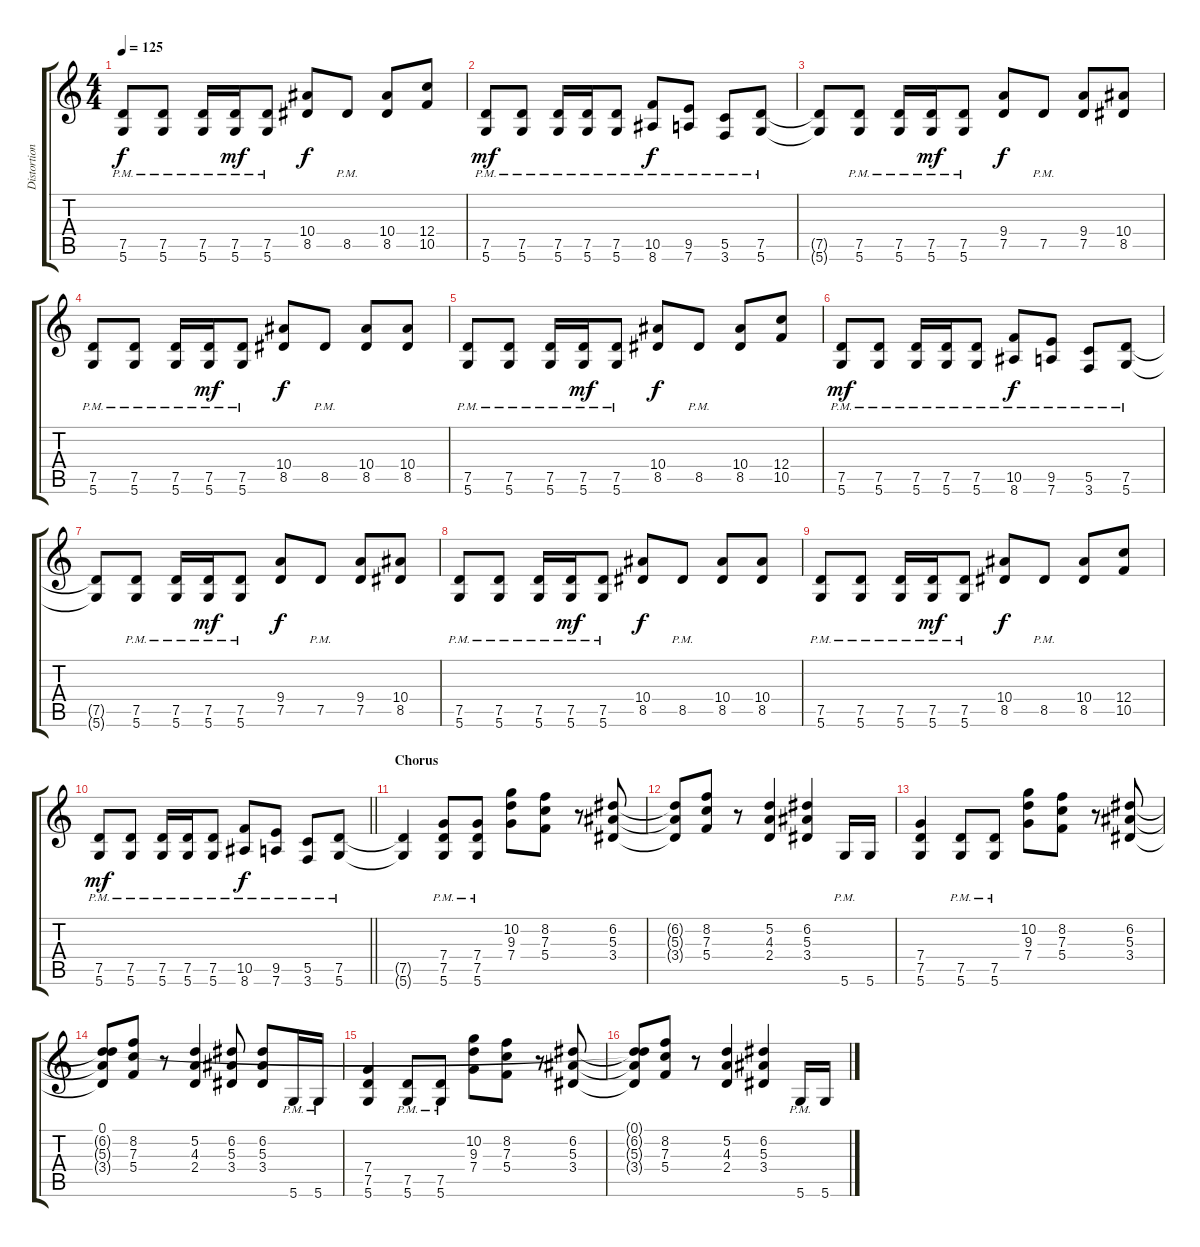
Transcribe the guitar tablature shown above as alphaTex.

\track ("Distortion guitar" "Distortion") {instrument distortionguitar}
\staff {score tabs}
\tuning (D4 A3 F3 C3 G2 D2) {hide}
\ts (4 4)
\tempo 125
\clef g2
\ks c
(7.5{pm} 5.6{pm}).8{dy f} (7.5{pm} 5.6{pm}).8 (7.5 5.6{pm}).16 (7.5{pm} 5.6{pm}).16{dy mf} (7.5 5.6{pm}).8 (10.4 8.5).8{dy f} 8.5{pm}.8 (10.4 8.5).8 (12.4 10.5).8 |
(7.5{pm} 5.6{pm}).8{dy mf} (7.5{pm} 5.6{pm}).8 (7.5 5.6{pm}).16 (7.5{pm} 5.6{pm}).16 (7.5{pm} 5.6{pm}).8 (10.5{pm} 8.6).8{dy f} (9.5{pm} 7.6).8 (5.5 3.6{pm}).8 (7.5{pm} 5.6).8 |
(7.5{t} 5.6{t}).8 (7.5{pm} 5.6{pm}).8 (7.5 5.6{pm}).16 (7.5{pm} 5.6{pm}).16{dy mf} (7.5 5.6{pm}).8 (9.4 7.5).8{dy f} 7.5{pm}.8 (9.4 7.5).8 (10.4 8.5).8 |
(7.5{pm} 5.6{pm}).8 (7.5{pm} 5.6{pm}).8 (7.5 5.6{pm}).16 (7.5{pm} 5.6{pm}).16{dy mf} (7.5 5.6{pm}).8 (10.4 8.5).8{dy f} 8.5{pm}.8 (10.4 8.5).8 (10.4 8.5).8 |
(7.5{pm} 5.6{pm}).8 (7.5{pm} 5.6{pm}).8 (7.5 5.6{pm}).16 (7.5{pm} 5.6{pm}).16{dy mf} (7.5 5.6{pm}).8 (10.4 8.5).8{dy f} 8.5{pm}.8 (10.4 8.5).8 (12.4 10.5).8 |
(7.5{pm} 5.6{pm}).8{dy mf} (7.5{pm} 5.6{pm}).8 (7.5 5.6{pm}).16 (7.5{pm} 5.6{pm}).16 (7.5{pm} 5.6{pm}).8 (10.5{pm} 8.6).8{dy f} (9.5{pm} 7.6).8 (5.5 3.6{pm}).8 (7.5{pm} 5.6).8 |
(7.5{t} 5.6{t}).8 (7.5{pm} 5.6{pm}).8 (7.5 5.6{pm}).16 (7.5{pm} 5.6{pm}).16{dy mf} (7.5 5.6{pm}).8 (9.4 7.5).8{dy f} 7.5{pm}.8 (9.4 7.5).8 (10.4 8.5).8 |
(7.5{pm} 5.6{pm}).8 (7.5{pm} 5.6{pm}).8 (7.5 5.6{pm}).16 (7.5{pm} 5.6{pm}).16{dy mf} (7.5 5.6{pm}).8 (10.4 8.5).8{dy f} 8.5{pm}.8 (10.4 8.5).8 (10.4 8.5).8 |
(7.5{pm} 5.6{pm}).8 (7.5{pm} 5.6{pm}).8 (7.5 5.6{pm}).16 (7.5{pm} 5.6{pm}).16{dy mf} (7.5 5.6{pm}).8 (10.4 8.5).8{dy f} 8.5{pm}.8 (10.4 8.5).8 (12.4 10.5).8 |
\barLineRight lightlight
(7.5{pm} 5.6{pm}).8{dy mf} (7.5{pm} 5.6{pm}).8 (7.5 5.6{pm}).16 (7.5{pm} 5.6{pm}).16 (7.5{pm} 5.6{pm}).8 (10.5{pm} 8.6).8{dy f} (9.5{pm} 7.6).8 (5.5 3.6{pm}).8 (7.5{pm} 5.6).8 |
\section ("" "Chorus")
(7.5{t} 5.6{t}).4 (7.4{pm} 7.5{pm} 5.6{pm}).8 (7.4{pm} 7.5{pm} 5.6{pm}).8 (10.2 9.3 7.4).8 (8.2 7.3 5.4).8 r.8 (6.2 5.3 3.4).8 |
(6.2{t} 5.3{t} 3.4{t}).8 (8.2 7.3 5.4).8 r.8 (5.2 4.3 2.4).4 (6.2 5.3 3.4).4 5.6{pm}.16 5.6.16 |
(7.4 7.5 5.6).4 (7.5{pm} 5.6{pm}).8 (7.5{pm} 5.6{pm}).8 (10.2 9.3 7.4).8 (8.2 7.3 5.4).8 r.8 (6.2 5.3 3.4).8 |
(0.1 6.2{t} 5.3{t} 3.4{t}).8 (8.2 7.3 5.4).8 r.8 (5.2 4.3 2.4).4 (6.2 5.3 3.4).8 (6.2 5.3 3.4).8 5.6{pm}.16 5.6{pm}.16 |
(7.4 7.5 5.6).4 (7.5{pm} 5.6{pm}).8 (7.5{pm} 5.6{pm}).8 (10.2 9.3 7.4).8 (8.2 7.3 5.4).8 r.8 (6.2 5.3 3.4).8 |
(0.1{t} 6.2{t} 5.3{t} 3.4{t}).8 (8.2 7.3 5.4).8 r.8 (5.2 4.3 2.4).4 (6.2 5.3 3.4).4 5.6{pm}.16 5.6.16
